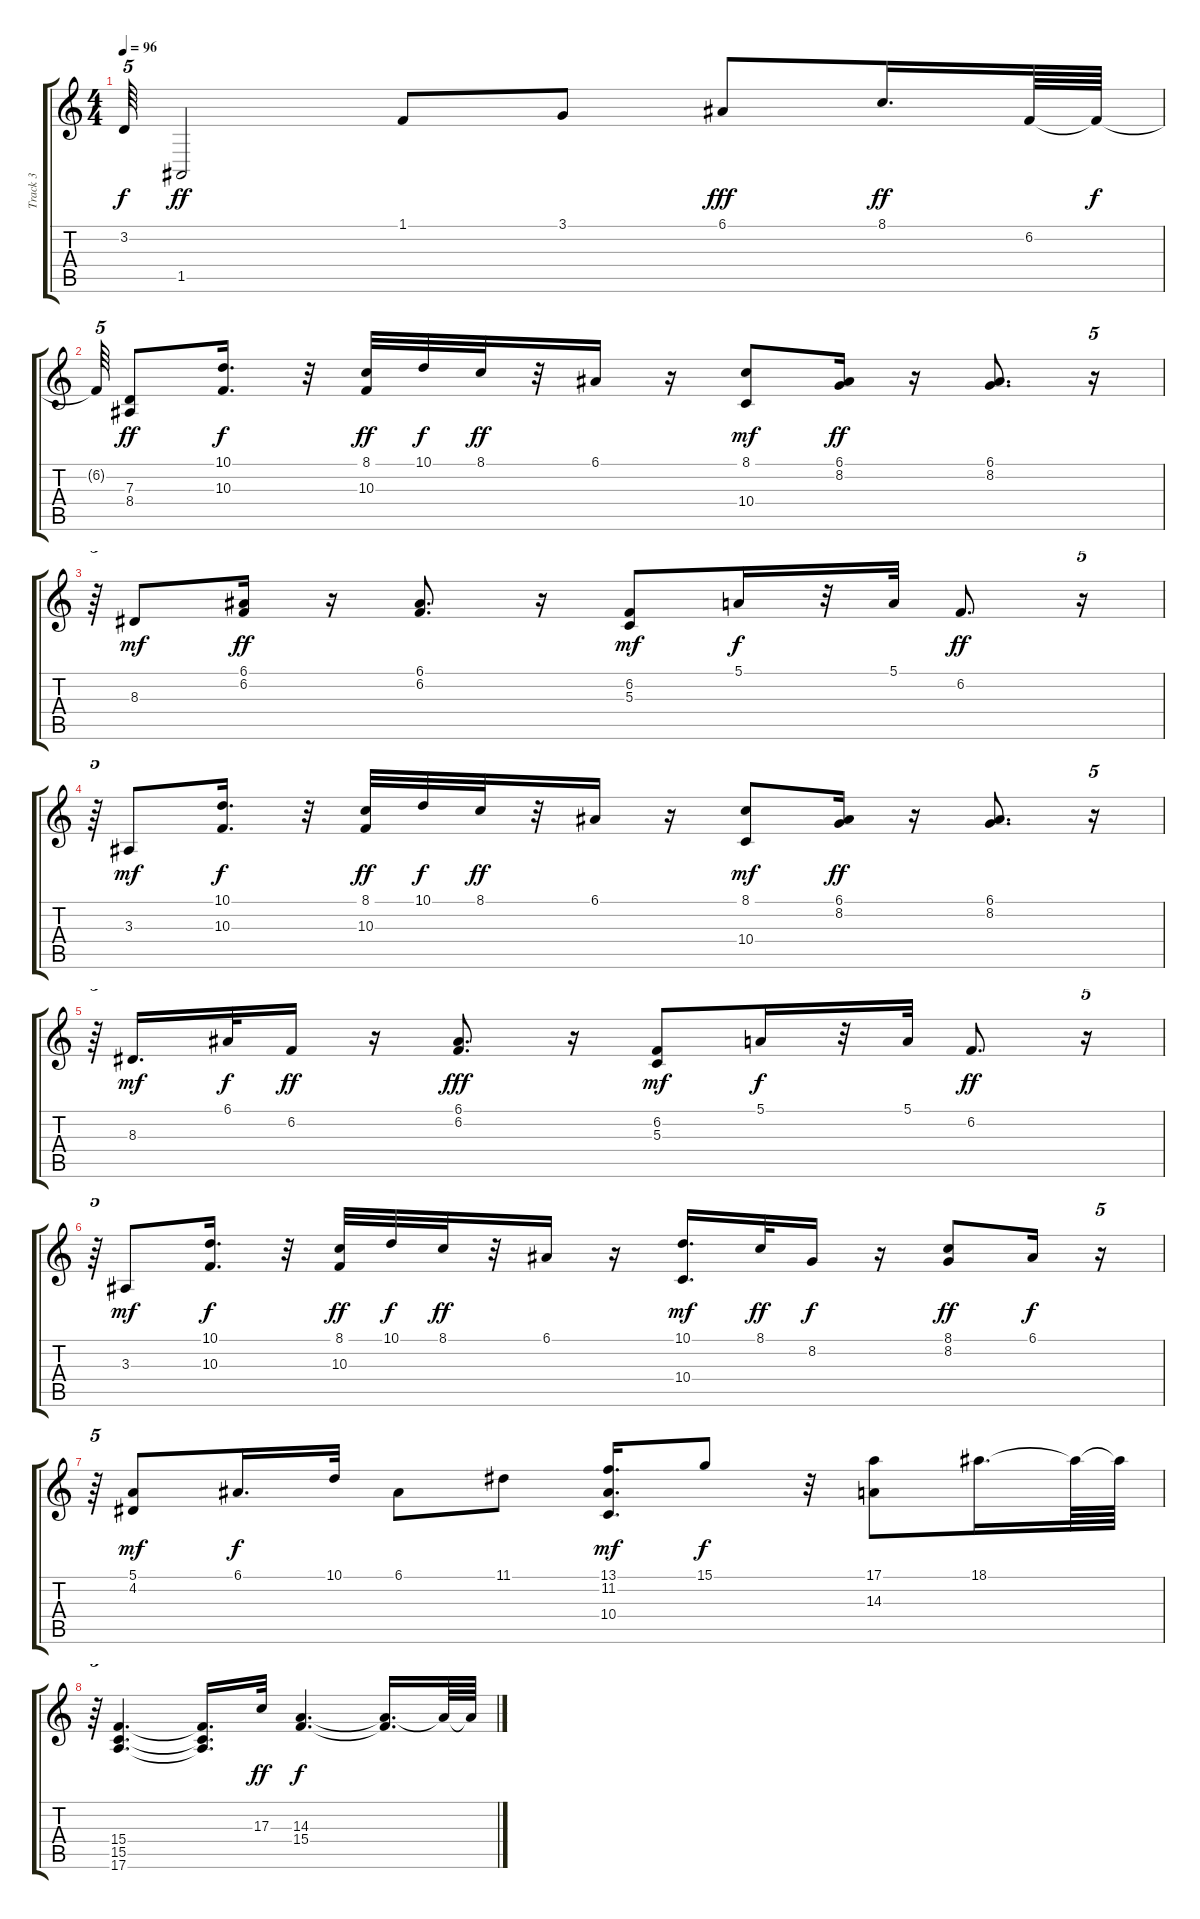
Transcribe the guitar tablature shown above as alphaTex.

\track ("Track 3" "Track 3") {instrument stringensemble2}
\staff {score tabs}
\tuning (E4 B3 G3 D3 A2 E2) {hide}
\ts (4 4)
\tempo 96
\clef g2
\ks c
3.2{t}.64{tu (5 4) dy f} 1.5.2{dy ff} 1.1.8 3.1.8 6.1.8{dy fff} 8.1.16{d dy ff} 6.2.64 6.2{t}.64{dy f} |
6.2{t}.64{tu (5 4)} (7.3 8.4).8{dy ff} (10.1 10.3).16{d dy f} r.32 (8.1 10.3).32{dy ff} 10.1.32{dy f} 8.1.32{dy ff} r.32 6.1.16 r.16 (8.1 10.4).8{dy mf} (6.1 8.2).16{dy ff} r.16 (6.1 8.2).8{d} r.16{tu (5 4)} |
r.64{tu (5 4)} 8.3.8{dy mf} (6.1 6.2).16{dy ff} r.16 (6.1 6.2).8{d} r.16 (6.2 5.3).8{dy mf} 5.1.16{dy f} r.32 5.1.32 6.2.8{d dy ff} r.16{tu (5 4)} |
r.64{tu (5 4)} 3.3.8{dy mf} (10.1 10.3).16{d dy f} r.32 (8.1 10.3).32{dy ff} 10.1.32{dy f} 8.1.32{dy ff} r.32 6.1.16 r.16 (8.1 10.4).8{dy mf} (6.1 8.2).16{dy ff} r.16 (6.1 8.2).8{d} r.16{tu (5 4)} |
r.64{tu (5 4)} 8.3.16{d dy mf} 6.1.32{dy f} 6.2.16{dy ff} r.16 (6.1 6.2).8{d dy fff} r.16 (6.2 5.3).8{dy mf} 5.1.16{dy f} r.32 5.1.32 6.2.8{d dy ff} r.16{tu (5 4)} |
r.64{tu (5 4)} 3.3.8{dy mf} (10.1 10.3).16{d dy f} r.32 (8.1 10.3).32{dy ff} 10.1.32{dy f} 8.1.32{dy ff} r.32 6.1.16 r.16 (10.1 10.4).16{d dy mf} 8.1.32{dy ff} 8.2.16{dy f} r.16 (8.1 8.2).8{dy ff} 6.1.16{dy f} r.16{tu (5 4)} |
r.64{tu (5 4)} (5.1 4.2).8{dy mf} 6.1.16{d dy f} 10.1.32 6.1.8 11.1.8 (13.1 11.2 10.4).16{d dy mf} 15.1.8{dy f} r.32 (17.1 14.3).8 18.1.16{d} 18.1{t}.64 18.1{t}.64 |
r.64{tu (5 4)} (15.4 15.5 17.6).4{d} (15.4{t} 15.5{t} 17.6{t}).16{d} 17.3.32{dy ff} (14.3 15.4).4{d dy f} (14.3{t} 15.4{t}).16{d} 14.3{t}.64 14.3{t}.64
